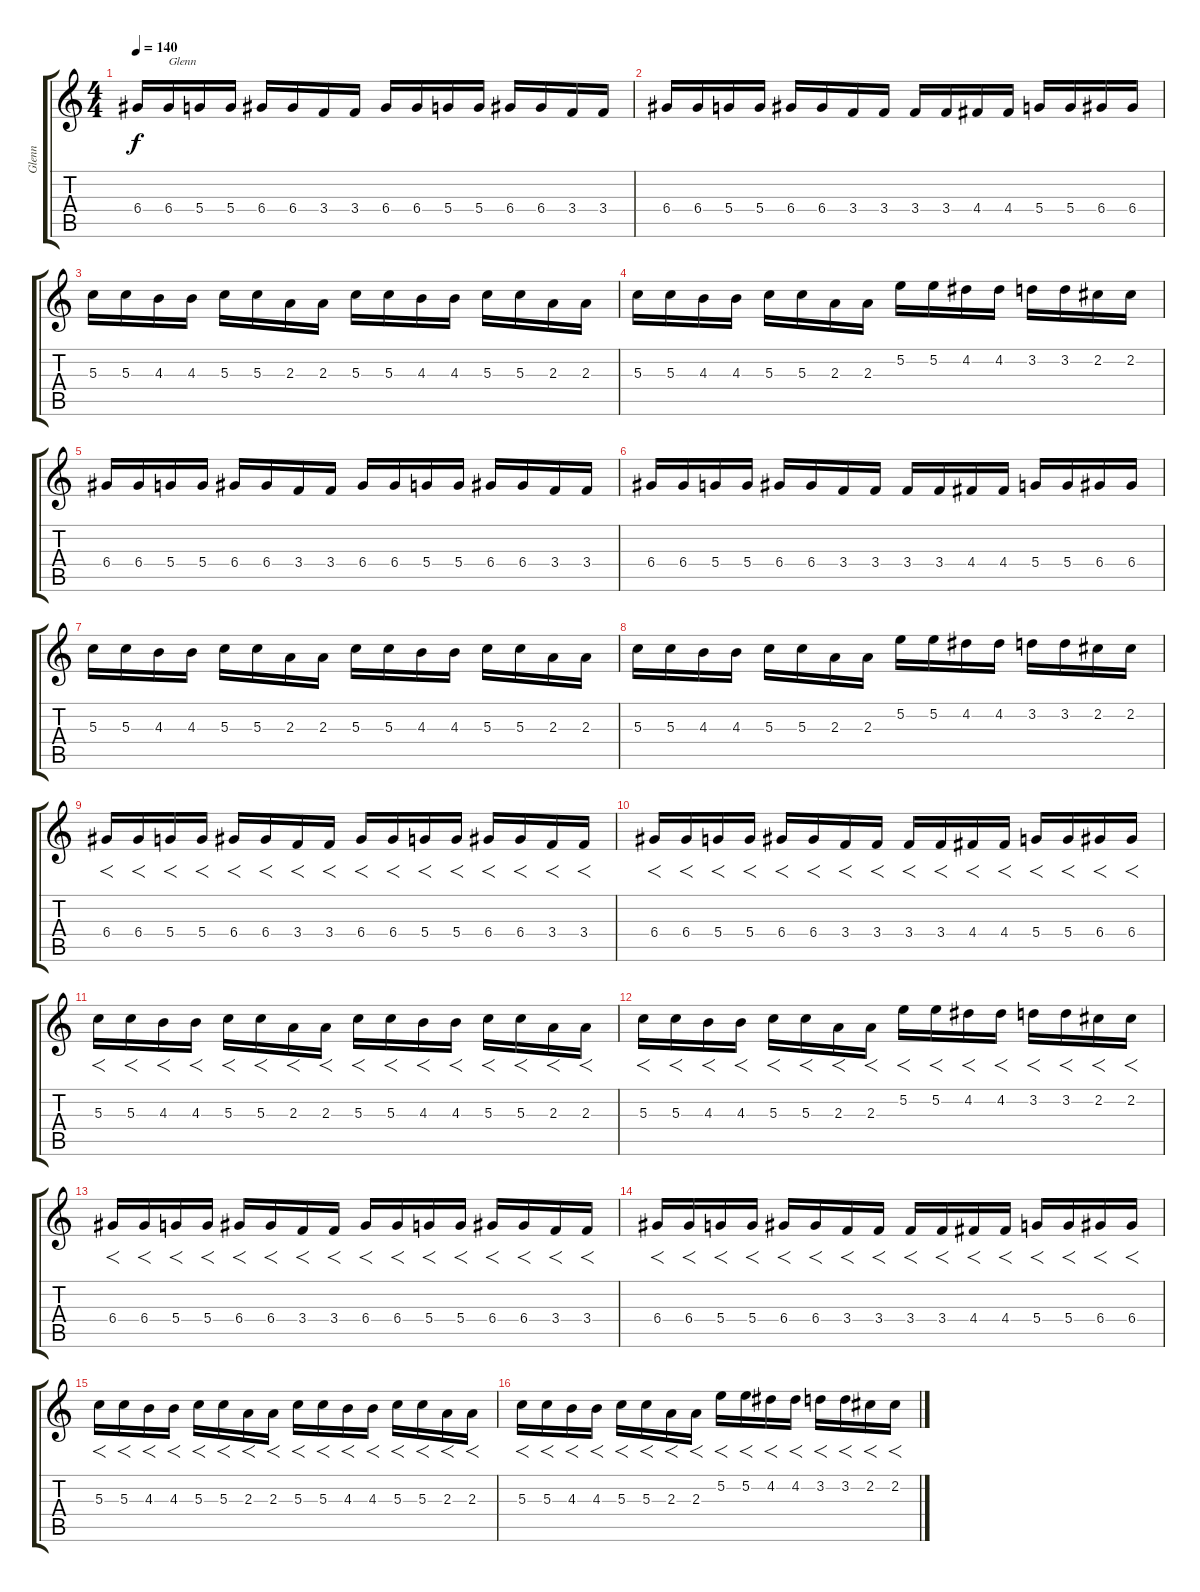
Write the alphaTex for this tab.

\track ("Glenn " "Glenn ") {instrument distortionguitar}
\staff {score tabs}
\tuning (E4 B3 G3 D3 A2 E2) {hide}
\ts (4 4)
\tempo 140
\clef g2
\ks c
6.4.16{dy f instrument distortionguitar} 6.4.16{txt "Glenn"} 5.4.16 5.4.16 6.4.16 6.4.16 3.4.16 3.4.16 6.4.16 6.4.16 5.4.16 5.4.16 6.4.16 6.4.16 3.4.16 3.4.16 |
6.4.16 6.4.16 5.4.16 5.4.16 6.4.16 6.4.16 3.4.16 3.4.16 3.4.16 3.4.16 4.4.16 4.4.16 5.4.16 5.4.16 6.4.16 6.4.16 |
5.3.16 5.3.16 4.3.16 4.3.16 5.3.16 5.3.16 2.3.16 2.3.16 5.3.16 5.3.16 4.3.16 4.3.16 5.3.16 5.3.16 2.3.16 2.3.16 |
5.3.16 5.3.16 4.3.16 4.3.16 5.3.16 5.3.16 2.3.16 2.3.16 5.2.16 5.2.16 4.2.16 4.2.16 3.2.16 3.2.16 2.2.16 2.2.16 |
6.4.16 6.4.16 5.4.16 5.4.16 6.4.16 6.4.16 3.4.16 3.4.16 6.4.16 6.4.16 5.4.16 5.4.16 6.4.16 6.4.16 3.4.16 3.4.16 |
6.4.16 6.4.16 5.4.16 5.4.16 6.4.16 6.4.16 3.4.16 3.4.16 3.4.16 3.4.16 4.4.16 4.4.16 5.4.16 5.4.16 6.4.16 6.4.16 |
5.3.16 5.3.16 4.3.16 4.3.16 5.3.16 5.3.16 2.3.16 2.3.16 5.3.16 5.3.16 4.3.16 4.3.16 5.3.16 5.3.16 2.3.16 2.3.16 |
5.3.16 5.3.16 4.3.16 4.3.16 5.3.16 5.3.16 2.3.16 2.3.16 5.2.16 5.2.16 4.2.16 4.2.16 3.2.16 3.2.16 2.2.16 2.2.16 |
6.4.16{f} 6.4.16{f} 5.4.16{f} 5.4.16{f} 6.4.16{f} 6.4.16{f} 3.4.16{f} 3.4.16{f} 6.4.16{f} 6.4.16{f} 5.4.16{f} 5.4.16{f} 6.4.16{f} 6.4.16{f} 3.4.16{f} 3.4.16{f} |
6.4.16{f} 6.4.16{f} 5.4.16{f} 5.4.16{f} 6.4.16{f} 6.4.16{f} 3.4.16{f} 3.4.16{f} 3.4.16{f} 3.4.16{f} 4.4.16{f} 4.4.16{f} 5.4.16{f} 5.4.16{f} 6.4.16{f} 6.4.16{f} |
5.3.16{f} 5.3.16{f} 4.3.16{f} 4.3.16{f} 5.3.16{f} 5.3.16{f} 2.3.16{f} 2.3.16{f} 5.3.16{f} 5.3.16{f} 4.3.16{f} 4.3.16{f} 5.3.16{f} 5.3.16{f} 2.3.16{f} 2.3.16{f} |
5.3.16{f} 5.3.16{f} 4.3.16{f} 4.3.16{f} 5.3.16{f} 5.3.16{f} 2.3.16{f} 2.3.16{f} 5.2.16{f} 5.2.16{f} 4.2.16{f} 4.2.16{f} 3.2.16{f} 3.2.16{f} 2.2.16{f} 2.2.16{f} |
6.4.16{f} 6.4.16{f} 5.4.16{f} 5.4.16{f} 6.4.16{f} 6.4.16{f} 3.4.16{f} 3.4.16{f} 6.4.16{f} 6.4.16{f} 5.4.16{f} 5.4.16{f} 6.4.16{f} 6.4.16{f} 3.4.16{f} 3.4.16{f} |
6.4.16{f} 6.4.16{f} 5.4.16{f} 5.4.16{f} 6.4.16{f} 6.4.16{f} 3.4.16{f} 3.4.16{f} 3.4.16{f} 3.4.16{f} 4.4.16{f} 4.4.16{f} 5.4.16{f} 5.4.16{f} 6.4.16{f} 6.4.16{f} |
5.3.16{f} 5.3.16{f} 4.3.16{f} 4.3.16{f} 5.3.16{f} 5.3.16{f} 2.3.16{f} 2.3.16{f} 5.3.16{f} 5.3.16{f} 4.3.16{f} 4.3.16{f} 5.3.16{f} 5.3.16{f} 2.3.16{f} 2.3.16{f} |
5.3.16{f} 5.3.16{f} 4.3.16{f} 4.3.16{f} 5.3.16{f} 5.3.16{f} 2.3.16{f} 2.3.16{f} 5.2.16{f} 5.2.16{f} 4.2.16{f} 4.2.16{f} 3.2.16{f} 3.2.16{f} 2.2.16{f} 2.2.16{f}
